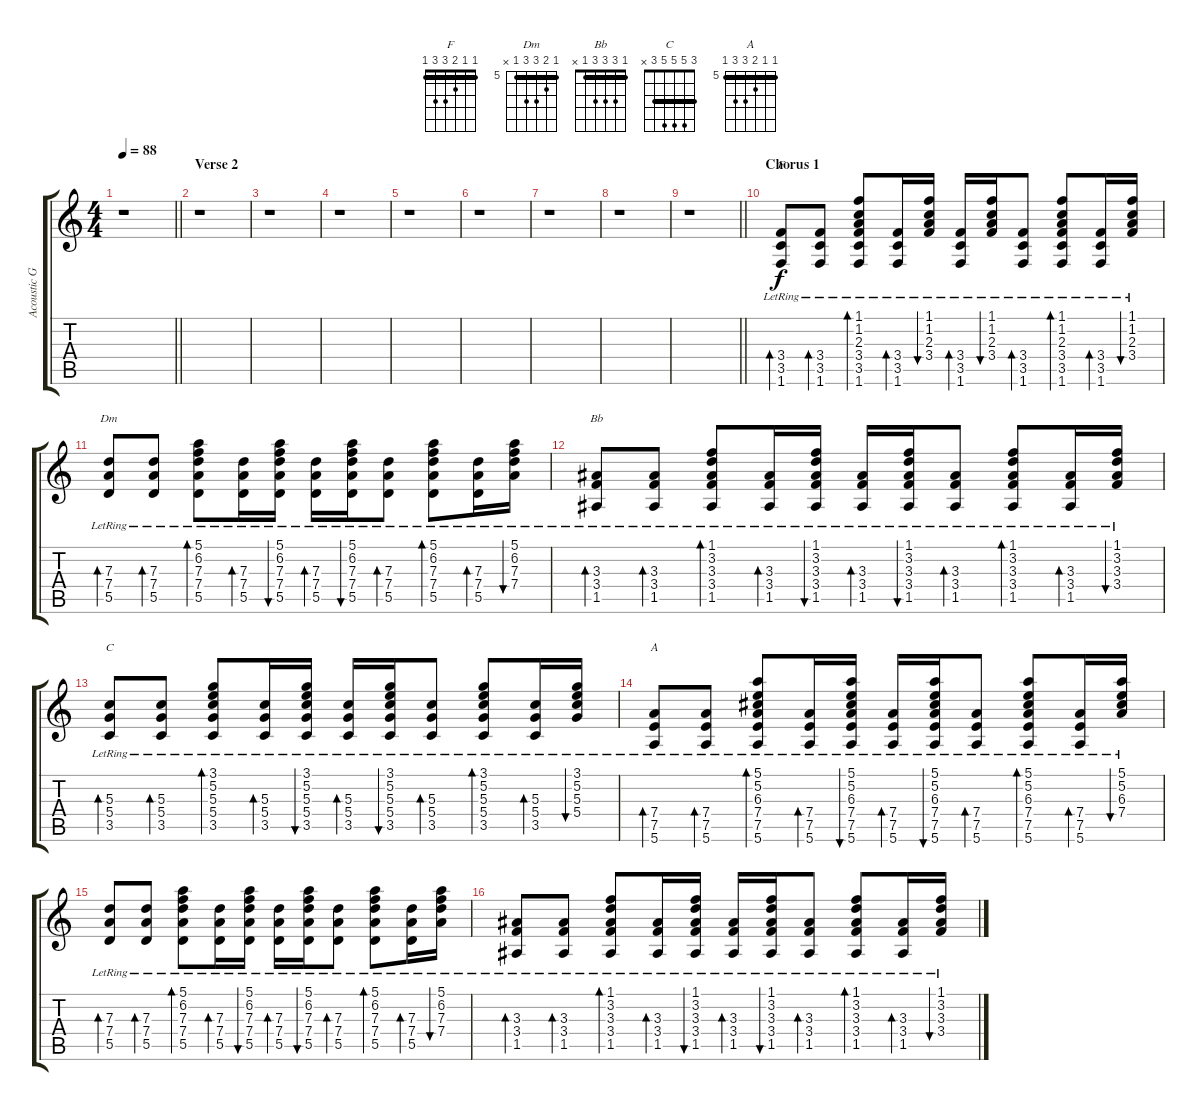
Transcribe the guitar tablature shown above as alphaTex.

\track ("Acoustic Guitar" "Acoustic G") {instrument acousticguitarsteel}
\staff {score tabs}
\tuning (E4 B3 G3 D3 A2 E2) {hide}
\chord ("F" 1 1 2 3 3 1) {barre 1}
\chord ("Dm" 5 6 7 7 5 x) {firstfret 5 barre 5}
\chord ("Bb" 1 3 3 3 1 x) {barre 1}
\chord ("C" 3 5 5 5 3 x) {barre 3}
\chord ("A" 5 5 6 7 7 5) {firstfret 5 barre 5}
\ts (4 4)
\tempo 88
\clef g2
\barLineRight lightlight
\ks c
r.1{dy f} |
\section ("" "Verse 2")
r.1 |
r.1 |
r.1 |
r.1 |
r.1 |
r.1 |
r.1 |
\barLineRight lightlight
r.1 |
\section ("" "Chorus 1")
(3.4{lr} 3.5{lr} 1.6{lr}).8{bd 30 ch "F"} (3.4{lr} 3.5{lr} 1.6{lr}).8{bd 30} (1.1{lr} 1.2{lr} 2.3{lr} 3.4{lr} 3.5{lr} 1.6{lr}).8{bd 30} (3.4{lr} 3.5{lr} 1.6{lr}).16{bd 30} (1.1{lr} 1.2{lr} 2.3{lr} 3.4{lr}).16{bu 30} (3.4{lr} 3.5{lr} 1.6{lr}).16{bd 30} (1.1{lr} 1.2{lr} 2.3{lr} 3.4{lr}).16{bu 30} (3.4{lr} 3.5{lr} 1.6{lr}).8{bd 30} (1.1{lr} 1.2{lr} 2.3{lr} 3.4{lr} 3.5{lr} 1.6{lr}).8{bd 30} (3.4{lr} 3.5{lr} 1.6{lr}).16{bd 30} (1.1{lr} 1.2{lr} 2.3{lr} 3.4{lr}).16{bu 30} |
(7.3{lr} 7.4{lr} 5.5{lr}).8{bd 30 ch "Dm"} (7.3{lr} 7.4{lr} 5.5{lr}).8{bd 30} (5.1{lr} 6.2{lr} 7.3{lr} 7.4{lr} 5.5{lr}).8{bd 30} (7.3{lr} 7.4{lr} 5.5{lr}).16{bd 30} (5.1{lr} 6.2{lr} 7.3{lr} 7.4{lr} 5.5{lr}).16{bu 30} (7.3{lr} 7.4{lr} 5.5{lr}).16{bd 30} (5.1{lr} 6.2{lr} 7.3{lr} 7.4{lr} 5.5{lr}).16{bu 30} (7.3{lr} 7.4{lr} 5.5{lr}).8{bd 30} (5.1{lr} 6.2{lr} 7.3{lr} 7.4{lr} 5.5{lr}).8{bd 30} (7.3{lr} 7.4{lr} 5.5{lr}).16{bd 30} (5.1{lr} 6.2{lr} 7.3{lr} 7.4{lr}).16{bu 30} |
(3.3{lr} 3.4{lr} 1.5{lr}).8{bd 30 ch "Bb"} (3.3{lr} 3.4{lr} 1.5{lr}).8{bd 30} (1.1{lr} 3.2{lr} 3.3{lr} 3.4{lr} 1.5{lr}).8{bd 30} (3.3{lr} 3.4{lr} 1.5{lr}).16{bd 30} (1.1{lr} 3.2{lr} 3.3{lr} 3.4{lr} 1.5{lr}).16{bu 30} (3.3{lr} 3.4{lr} 1.5{lr}).16{bd 30} (1.1{lr} 3.2{lr} 3.3{lr} 3.4{lr} 1.5{lr}).16{bu 30} (3.3{lr} 3.4{lr} 1.5{lr}).8{bd 30} (1.1{lr} 3.2{lr} 3.3{lr} 3.4{lr} 1.5{lr}).8{bd 30} (3.3{lr} 3.4{lr} 1.5{lr}).16{bd 30} (1.1{lr} 3.2{lr} 3.3{lr} 3.4{lr}).16{bu 30} |
(5.3{lr} 5.4{lr} 3.5{lr}).8{bd 30 ch "C"} (5.3{lr} 5.4{lr} 3.5{lr}).8{bd 30} (3.1{lr} 5.2{lr} 5.3{lr} 5.4{lr} 3.5{lr}).8{bd 30} (5.3{lr} 5.4{lr} 3.5{lr}).16{bd 30} (3.1{lr} 5.2{lr} 5.3{lr} 5.4{lr} 3.5{lr}).16{bu 30} (5.3{lr} 5.4{lr} 3.5{lr}).16{bd 30} (3.1{lr} 5.2{lr} 5.3{lr} 5.4{lr} 3.5{lr}).16{bu 30} (5.3{lr} 5.4{lr} 3.5{lr}).8{bd 30} (3.1{lr} 5.2{lr} 5.3{lr} 5.4{lr} 3.5{lr}).8{bd 30} (5.3{lr} 5.4{lr} 3.5{lr}).16{bd 30} (3.1{lr} 5.2{lr} 5.3{lr} 5.4{lr}).16{bu 30} |
(7.4{lr} 7.5{lr} 5.6{lr}).8{bd 30 ch "A"} (7.4{lr} 7.5{lr} 5.6{lr}).8{bd 30} (5.1{lr} 5.2{lr} 6.3{lr} 7.4{lr} 7.5{lr} 5.6{lr}).8{bd 30} (7.4{lr} 7.5{lr} 5.6{lr}).16{bd 30} (5.1{lr} 5.2{lr} 6.3{lr} 7.4{lr} 7.5{lr} 5.6{lr}).16{bu 30} (7.4{lr} 7.5{lr} 5.6{lr}).16{bd 30} (5.1{lr} 5.2{lr} 6.3{lr} 7.4{lr} 7.5{lr} 5.6{lr}).16{bu 30} (7.4{lr} 7.5{lr} 5.6{lr}).8{bd 30} (5.1{lr} 5.2{lr} 6.3{lr} 7.4{lr} 7.5{lr} 5.6{lr}).8{bd 30} (7.4{lr} 7.5{lr} 5.6{lr}).16{bd 30} (5.1{lr} 5.2{lr} 6.3{lr} 7.4{lr}).16{bu 30} |
(7.3{lr} 7.4{lr} 5.5{lr}).8{bd 30} (7.3{lr} 7.4{lr} 5.5{lr}).8{bd 30} (5.1{lr} 6.2{lr} 7.3{lr} 7.4{lr} 5.5{lr}).8{bd 30} (7.3{lr} 7.4{lr} 5.5{lr}).16{bd 30} (5.1{lr} 6.2{lr} 7.3{lr} 7.4{lr} 5.5{lr}).16{bu 30} (7.3{lr} 7.4{lr} 5.5{lr}).16{bd 30} (5.1{lr} 6.2{lr} 7.3{lr} 7.4{lr} 5.5{lr}).16{bu 30} (7.3{lr} 7.4{lr} 5.5{lr}).8{bd 30} (5.1{lr} 6.2{lr} 7.3{lr} 7.4{lr} 5.5{lr}).8{bd 30} (7.3{lr} 7.4{lr} 5.5{lr}).16{bd 30} (5.1{lr} 6.2{lr} 7.3{lr} 7.4{lr}).16{bu 30} |
(3.3{lr} 3.4{lr} 1.5{lr}).8{bd 30} (3.3{lr} 3.4{lr} 1.5{lr}).8{bd 30} (1.1{lr} 3.2{lr} 3.3{lr} 3.4{lr} 1.5{lr}).8{bd 30} (3.3{lr} 3.4{lr} 1.5{lr}).16{bd 30} (1.1{lr} 3.2{lr} 3.3{lr} 3.4{lr} 1.5{lr}).16{bu 30} (3.3{lr} 3.4{lr} 1.5{lr}).16{bd 30} (1.1{lr} 3.2{lr} 3.3{lr} 3.4{lr} 1.5{lr}).16{bu 30} (3.3{lr} 3.4{lr} 1.5{lr}).8{bd 30} (1.1{lr} 3.2{lr} 3.3{lr} 3.4{lr} 1.5{lr}).8{bd 30} (3.3{lr} 3.4{lr} 1.5{lr}).16{bd 30} (1.1{lr} 3.2{lr} 3.3{lr} 3.4{lr}).16{bu 30}
